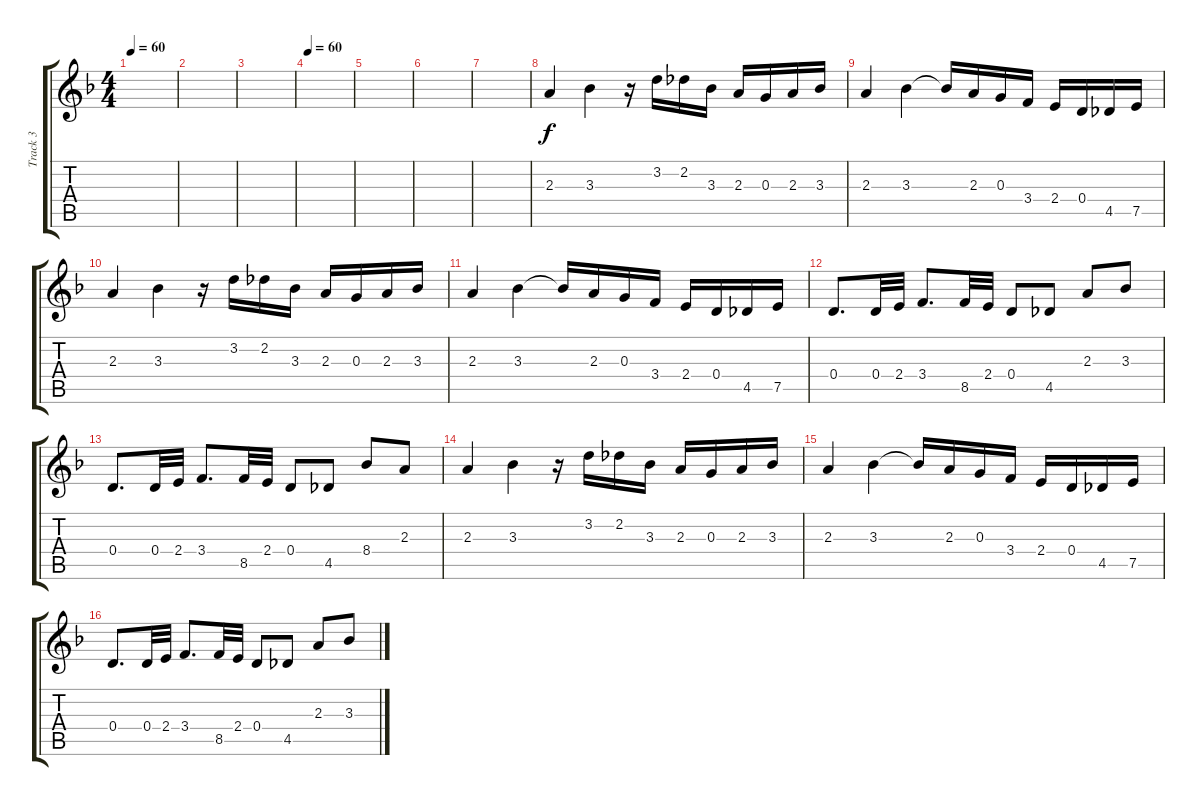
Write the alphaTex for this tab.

\track ("Track 3" "Track 3") {instrument distortionguitar}
\staff {score tabs}
\tuning (E4 B3 G3 D3 A2 E2) {hide}
\ts (4 4)
\tempo 60
\clef g2
\ks dminor
|
|
|
\tempo 60
|
|
|
|
2.3.4 3.3.4 r.16 3.2.16 2.2.16 3.3.16 2.3.16 0.3.16 2.3.16 3.3.16 |
2.3.4 3.3.4 3.3{t}.16 2.3.16 0.3.16 3.4.16 2.4.16 0.4.16 4.5.16 7.5.16 |
2.3.4 3.3.4 r.16 3.2.16 2.2.16 3.3.16 2.3.16 0.3.16 2.3.16 3.3.16 |
2.3.4 3.3.4 3.3{t}.16 2.3.16 0.3.16 3.4.16 2.4.16 0.4.16 4.5.16 7.5.16 |
0.4.8{d} 0.4.32 2.4.32 3.4.8{d} 8.5.32 2.4.32 0.4.8 4.5.8 2.3.8 3.3.8 |
0.4.8{d} 0.4.32 2.4.32 3.4.8{d} 8.5.32 2.4.32 0.4.8 4.5.8 8.4.8 2.3.8 |
2.3.4 3.3.4 r.16 3.2.16 2.2.16 3.3.16 2.3.16 0.3.16 2.3.16 3.3.16 |
2.3.4 3.3.4 3.3{t}.16 2.3.16 0.3.16 3.4.16 2.4.16 0.4.16 4.5.16 7.5.16 |
0.4.8{d} 0.4.32 2.4.32 3.4.8{d} 8.5.32 2.4.32 0.4.8 4.5.8 2.3.8 3.3.8
